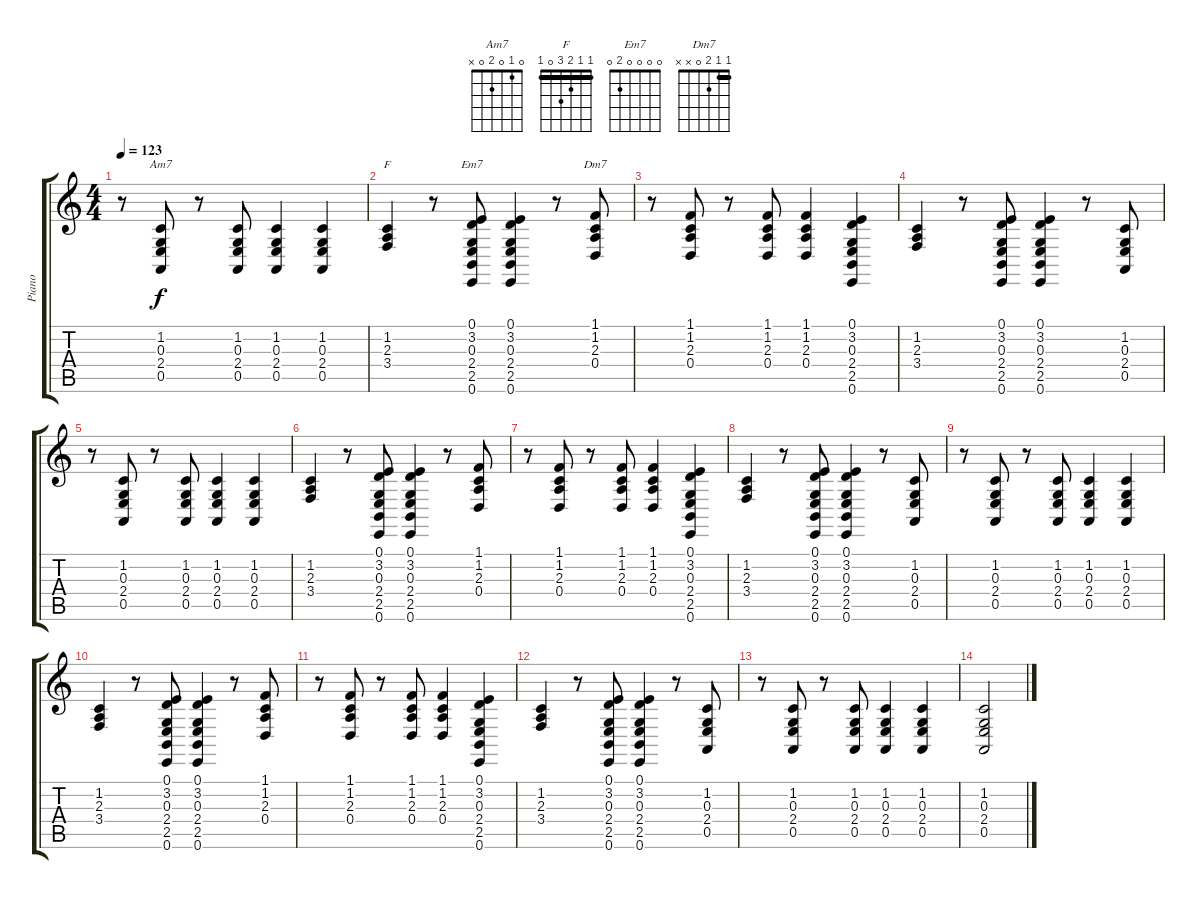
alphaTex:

\track ("Piano" "Piano") {instrument brightacousticpiano}
\staff {score tabs}
\tuning (E4 B3 G3 D3 A2 E2) {hide}
\chord ("Am7" 0 1 0 2 0 x)
\chord ("F" 1 1 2 3 0 1) {barre 1}
\chord ("Em7" 0 0 0 0 2 0)
\chord ("Dm7" 1 1 2 0 x x) {barre 1}
\ts (4 4)
\tempo 123
\clef g2
\ks c
r.8{dy f} (1.2 0.3 2.4 0.5).8{ch "Am7"} r.8 (1.2 0.3 2.4 0.5).8 (1.2 0.3 2.4 0.5).4 (1.2 0.3 2.4 0.5).4 |
(1.2 2.3 3.4).4{ch "F"} r.8 (0.1 3.2 0.3 2.4 2.5 0.6).8{ch "Em7"} (0.1 3.2 0.3 2.4 2.5 0.6).4 r.8 (1.1 1.2 2.3 0.4).8{ch "Dm7"} |
r.8 (1.1 1.2 2.3 0.4).8 r.8 (1.1 1.2 2.3 0.4).8 (1.1 1.2 2.3 0.4).4 (0.1 3.2 0.3 2.4 2.5 0.6).4 |
(1.2 2.3 3.4).4 r.8 (0.1 3.2 0.3 2.4 2.5 0.6).8 (0.1 3.2 0.3 2.4 2.5 0.6).4 r.8 (1.2 0.3 2.4 0.5).8 |
r.8 (1.2 0.3 2.4 0.5).8 r.8 (1.2 0.3 2.4 0.5).8 (1.2 0.3 2.4 0.5).4 (1.2 0.3 2.4 0.5).4 |
(1.2 2.3 3.4).4 r.8 (0.1 3.2 0.3 2.4 2.5 0.6).8 (0.1 3.2 0.3 2.4 2.5 0.6).4 r.8 (1.1 1.2 2.3 0.4).8 |
r.8 (1.1 1.2 2.3 0.4).8 r.8 (1.1 1.2 2.3 0.4).8 (1.1 1.2 2.3 0.4).4 (0.1 3.2 0.3 2.4 2.5 0.6).4 |
(1.2 2.3 3.4).4 r.8 (0.1 3.2 0.3 2.4 2.5 0.6).8 (0.1 3.2 0.3 2.4 2.5 0.6).4 r.8 (1.2 0.3 2.4 0.5).8 |
r.8 (1.2 0.3 2.4 0.5).8 r.8 (1.2 0.3 2.4 0.5).8 (1.2 0.3 2.4 0.5).4 (1.2 0.3 2.4 0.5).4 |
(1.2 2.3 3.4).4 r.8 (0.1 3.2 0.3 2.4 2.5 0.6).8 (0.1 3.2 0.3 2.4 2.5 0.6).4 r.8 (1.1 1.2 2.3 0.4).8 |
r.8 (1.1 1.2 2.3 0.4).8 r.8 (1.1 1.2 2.3 0.4).8 (1.1 1.2 2.3 0.4).4 (0.1 3.2 0.3 2.4 2.5 0.6).4 |
(1.2 2.3 3.4).4 r.8 (0.1 3.2 0.3 2.4 2.5 0.6).8 (0.1 3.2 0.3 2.4 2.5 0.6).4 r.8 (1.2 0.3 2.4 0.5).8 |
r.8 (1.2 0.3 2.4 0.5).8 r.8 (1.2 0.3 2.4 0.5).8 (1.2 0.3 2.4 0.5).4 (1.2 0.3 2.4 0.5).4 |
(1.2 0.3 2.4 0.5).2
